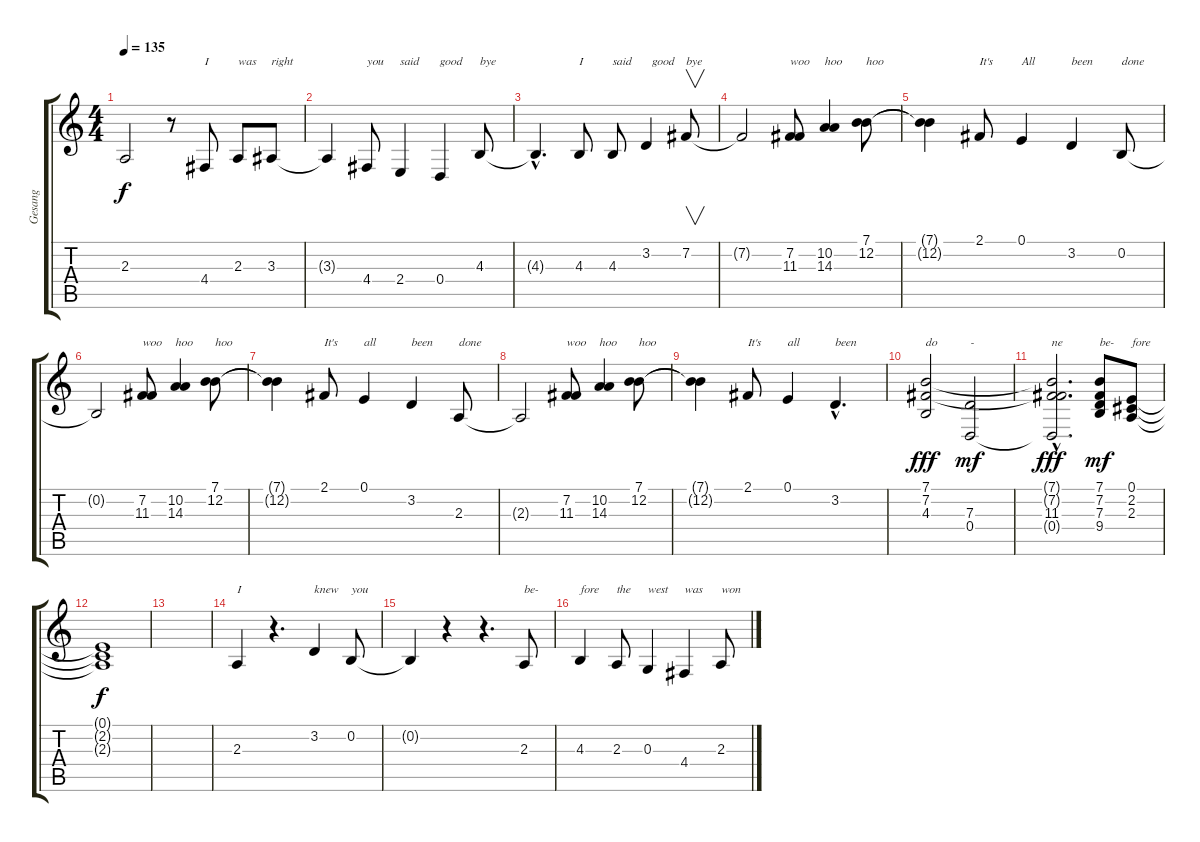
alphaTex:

\track ("Gesang" "Gesang") {instrument harmonica}
\staff {score tabs}
\tuning (E4 B3 G3 D3 A2 E2) {hide}
\ts (4 4)
\tempo 135
\clef g2
\ks c
2.3{t}.2{dy f} r.8 4.4.8{txt "I"} 2.3.8{txt "was"} 3.3.8{txt "right"} |
3.3{t}.4 4.4.8{txt "you"} 2.4.4{txt "said"} 0.4.4{txt "good"} 4.3.8{txt "bye"} |
4.3{hac t}.4{d} 4.3.8{txt "I "} 4.3.8{txt "said"} 3.2.4{txt "  good"} 7.2.8{v txt "bye"} |
7.2{t}.2 (7.2 11.3).8{txt "woo"} (10.2 14.3).4{txt "hoo"} (7.1 12.2).8{txt "hoo"} |
(7.1{t} 12.2{t}).4 2.1.8{txt "It's"} 0.1.4{txt "All"} 3.2.4{txt "been"} 0.2.8{txt "done"} |
0.2{t}.2 (7.2 11.3).8{txt "woo"} (10.2 14.3).4{txt "hoo"} (7.1 12.2).8{txt "hoo"} |
(7.1{t} 12.2{t}).4 2.1.8{txt "It's"} 0.1.4{txt "all"} 3.2.4{txt "been"} 2.3.8{txt "done"} |
2.3{t}.2 (7.2 11.3).8{txt "woo"} (10.2 14.3).4{txt "hoo"} (7.1 12.2).8{txt "hoo"} |
(7.1{t} 12.2{t}).4 2.1.8{txt "It's"} 0.1.4{txt "all"} 3.2{hac}.4{d txt "been"} |
(7.1 7.2 4.3).2{txt "do           -" dy fff} (7.3 0.4).2{dy mf} |
(7.1{hac t} 7.2{hac t} 11.3{hac} 0.4{hac t}).2{d txt "ne" dy fff} (7.1 7.2 7.3 9.4).8{txt "be-" dy mf} (0.1 2.2 2.3).8{txt "fore"} |
(0.1{t} 2.2{t} 2.3{t}).1{dy f} |
|
2.3.4{txt "I"} r.4{d} 3.2.4{txt "knew"} 0.2.8{txt "you"} |
0.2{t}.4 r.4 r.4{d} 2.3.8{txt "be-"} |
4.3.4{txt "fore"} 2.3.8{txt "the"} 0.3.4{txt "west"} 4.4.4{txt "was"} 2.3.8{txt "won"}
